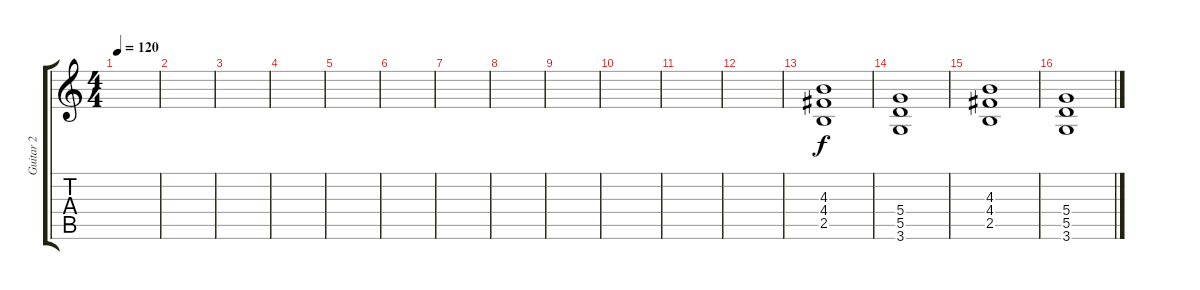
\track ("Guitar 2" "Guitar 2") {instrument overdrivenguitar}
\staff {score tabs}
\tuning (E4 B3 G3 D3 A2 E2) {hide}
\ts (4 4)
\tempo 120
\clef g2
\ks c
|
|
|
|
|
|
|
|
|
|
|
|
(4.3 4.4 2.5).1 |
(5.4 5.5 3.6).1 |
(4.3 4.4 2.5).1 |
(5.4 5.5 3.6).1
